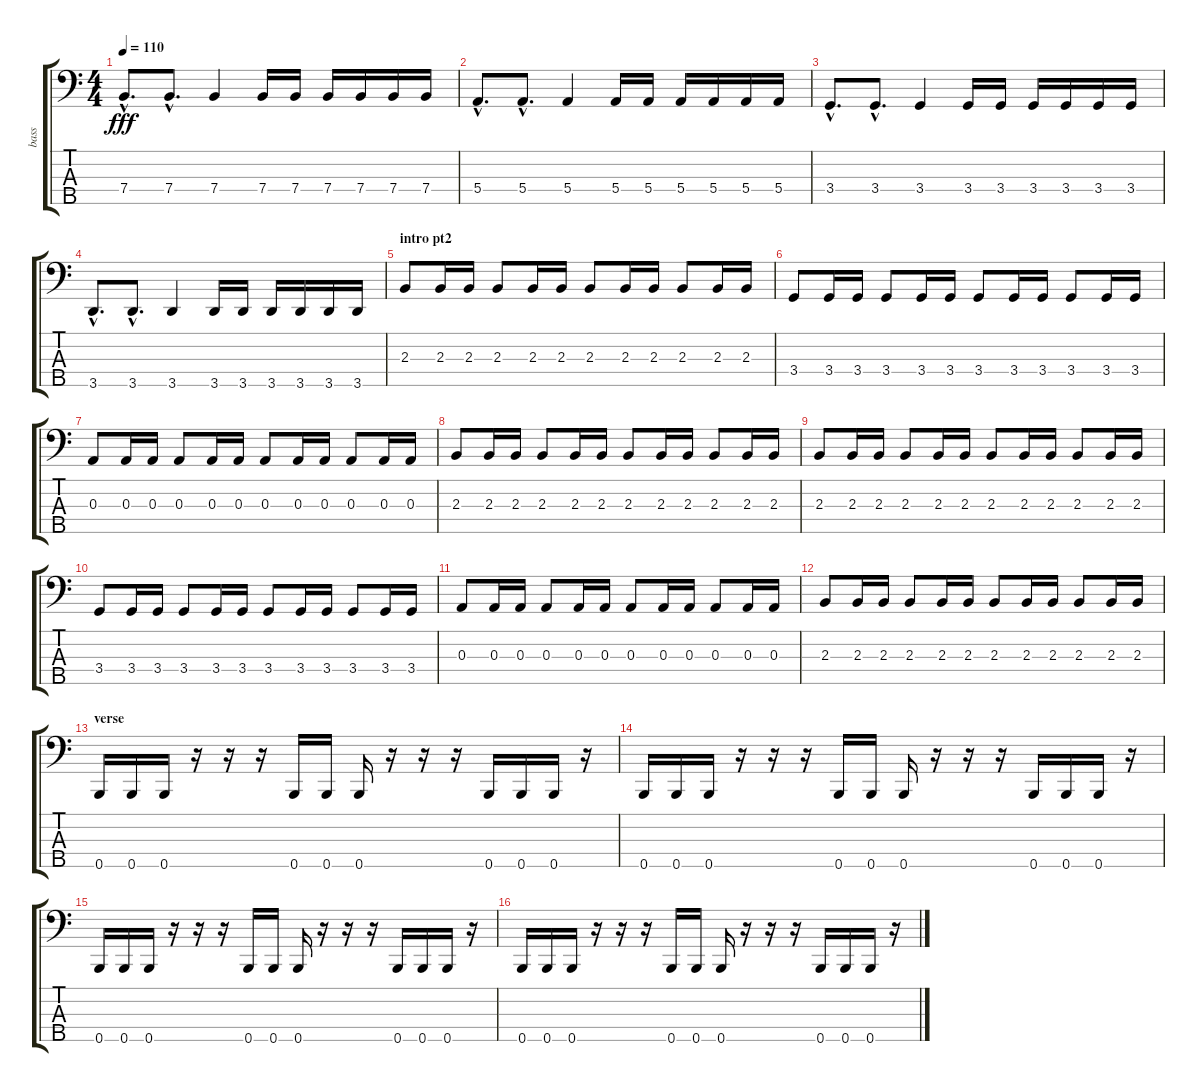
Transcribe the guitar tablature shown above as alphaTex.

\track ("bass" "bass") {instrument electricbassfinger}
\staff {score tabs}
\tuning (G2 D2 A1 E1 B0) {hide}
\ts (4 4)
\tempo 110
\clef f4
\ks c
7.4{hac}.8{d dy fff} 7.4{hac}.8{d} 7.4.4 7.4.16 7.4.16 7.4.16 7.4.16 7.4.16 7.4.16 |
5.4{hac}.8{d} 5.4{hac}.8{d} 5.4.4 5.4.16 5.4.16 5.4.16 5.4.16 5.4.16 5.4.16 |
3.4{hac}.8{d} 3.4{hac}.8{d} 3.4.4 3.4.16 3.4.16 3.4.16 3.4.16 3.4.16 3.4.16 |
3.5{hac}.8{d} 3.5{hac}.8{d} 3.5.4 3.5.16 3.5.16 3.5.16 3.5.16 3.5.16 3.5.16 |
\section ("" "intro pt2")
2.3.8 2.3.16 2.3.16 2.3.8 2.3.16 2.3.16 2.3.8 2.3.16 2.3.16 2.3.8 2.3.16 2.3.16 |
3.4.8 3.4.16 3.4.16 3.4.8 3.4.16 3.4.16 3.4.8 3.4.16 3.4.16 3.4.8 3.4.16 3.4.16 |
0.3.8 0.3.16 0.3.16 0.3.8 0.3.16 0.3.16 0.3.8 0.3.16 0.3.16 0.3.8 0.3.16 0.3.16 |
2.3.8 2.3.16 2.3.16 2.3.8 2.3.16 2.3.16 2.3.8 2.3.16 2.3.16 2.3.8 2.3.16 2.3.16 |
2.3.8 2.3.16 2.3.16 2.3.8 2.3.16 2.3.16 2.3.8 2.3.16 2.3.16 2.3.8 2.3.16 2.3.16 |
3.4.8 3.4.16 3.4.16 3.4.8 3.4.16 3.4.16 3.4.8 3.4.16 3.4.16 3.4.8 3.4.16 3.4.16 |
0.3.8 0.3.16 0.3.16 0.3.8 0.3.16 0.3.16 0.3.8 0.3.16 0.3.16 0.3.8 0.3.16 0.3.16 |
2.3.8 2.3.16 2.3.16 2.3.8 2.3.16 2.3.16 2.3.8 2.3.16 2.3.16 2.3.8 2.3.16 2.3.16 |
\section ("" "verse")
0.5.16 0.5.16 0.5.16 r.16 r.16 r.16 0.5.16 0.5.16 0.5.16 r.16 r.16 r.16 0.5.16 0.5.16 0.5.16 r.16 |
0.5.16 0.5.16 0.5.16 r.16 r.16 r.16 0.5.16 0.5.16 0.5.16 r.16 r.16 r.16 0.5.16 0.5.16 0.5.16 r.16 |
0.5.16 0.5.16 0.5.16 r.16 r.16 r.16 0.5.16 0.5.16 0.5.16 r.16 r.16 r.16 0.5.16 0.5.16 0.5.16 r.16 |
0.5.16 0.5.16 0.5.16 r.16 r.16 r.16 0.5.16 0.5.16 0.5.16 r.16 r.16 r.16 0.5.16 0.5.16 0.5.16 r.16
